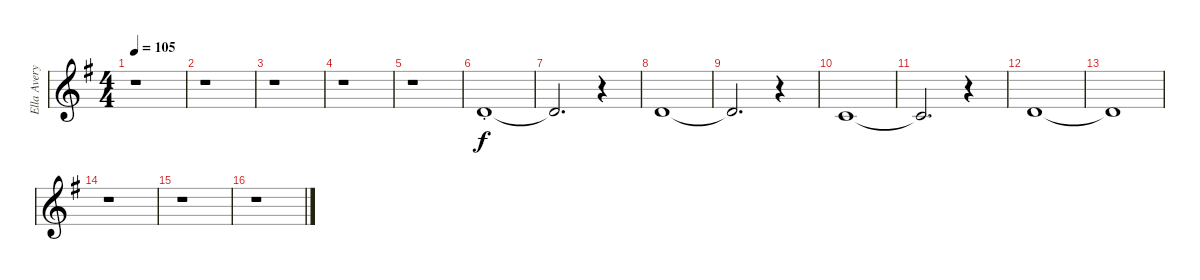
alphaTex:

\track ("Ella Avery Vocals" "Ella Avery") {instrument lead5charang}
\staff {score}
\tuning (E4 B3 G3 D3 A2 E2) {hide}
\ts (4 4)
\tempo 105
\clef g2
\ks g
r.1{dy f} |
r.1 |
r.1 |
r.1 |
r.1 |
3.2{st}.1 |
3.2{t}.2{d} r.4 |
3.2.1 |
3.2{t}.2{d} r.4 |
1.2.1 |
1.2{t}.2{d} r.4 |
3.2.1 |
3.2{t}.1 |
r.1 |
r.1 |
r.1
